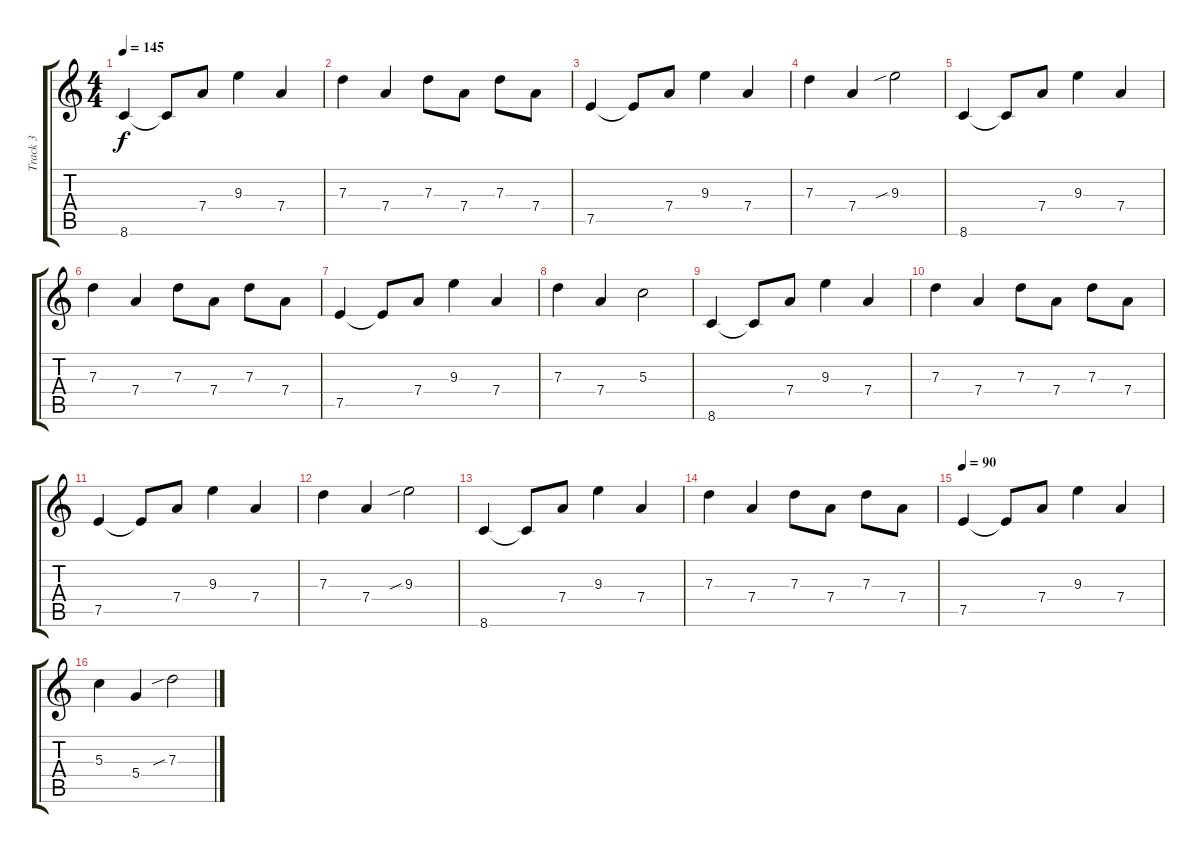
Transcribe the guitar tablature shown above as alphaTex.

\track ("Track 3" "Track 3") {instrument electricguitarjazz}
\staff {score tabs}
\tuning (E4 B3 G3 D3 A2 E2) {hide}
\ts (4 4)
\tempo 145
\clef g2
\ks c
8.6.4{dy f instrument electricguitarjazz} 8.6{t}.8 7.4.8 9.3.4 7.4.4 |
7.3.4 7.4.4 7.3.8 7.4.8 7.3.8 7.4.8 |
7.5.4 7.5{t}.8 7.4.8 9.3.4 7.4.4 |
7.3.4 7.4.4 9.3{sib}.2 |
8.6.4 8.6{t}.8 7.4.8 9.3.4 7.4.4 |
7.3.4 7.4.4 7.3.8 7.4.8 7.3.8 7.4.8 |
7.5.4 7.5{t}.8 7.4.8 9.3.4 7.4.4 |
7.3.4 7.4.4 5.3.2 |
8.6.4 8.6{t}.8 7.4.8 9.3.4 7.4.4 |
7.3.4 7.4.4 7.3.8 7.4.8 7.3.8 7.4.8 |
7.5.4 7.5{t}.8 7.4.8 9.3.4 7.4.4 |
7.3.4 7.4.4 9.3{sib}.2 |
8.6.4 8.6{t}.8 7.4.8 9.3.4 7.4.4 |
7.3.4 7.4.4 7.3.8 7.4.8 7.3.8 7.4.8 |
\tempo 90
7.5.4 7.5{t}.8 7.4.8 9.3.4 7.4.4 |
5.3.4 5.4.4 7.3{sib}.2
